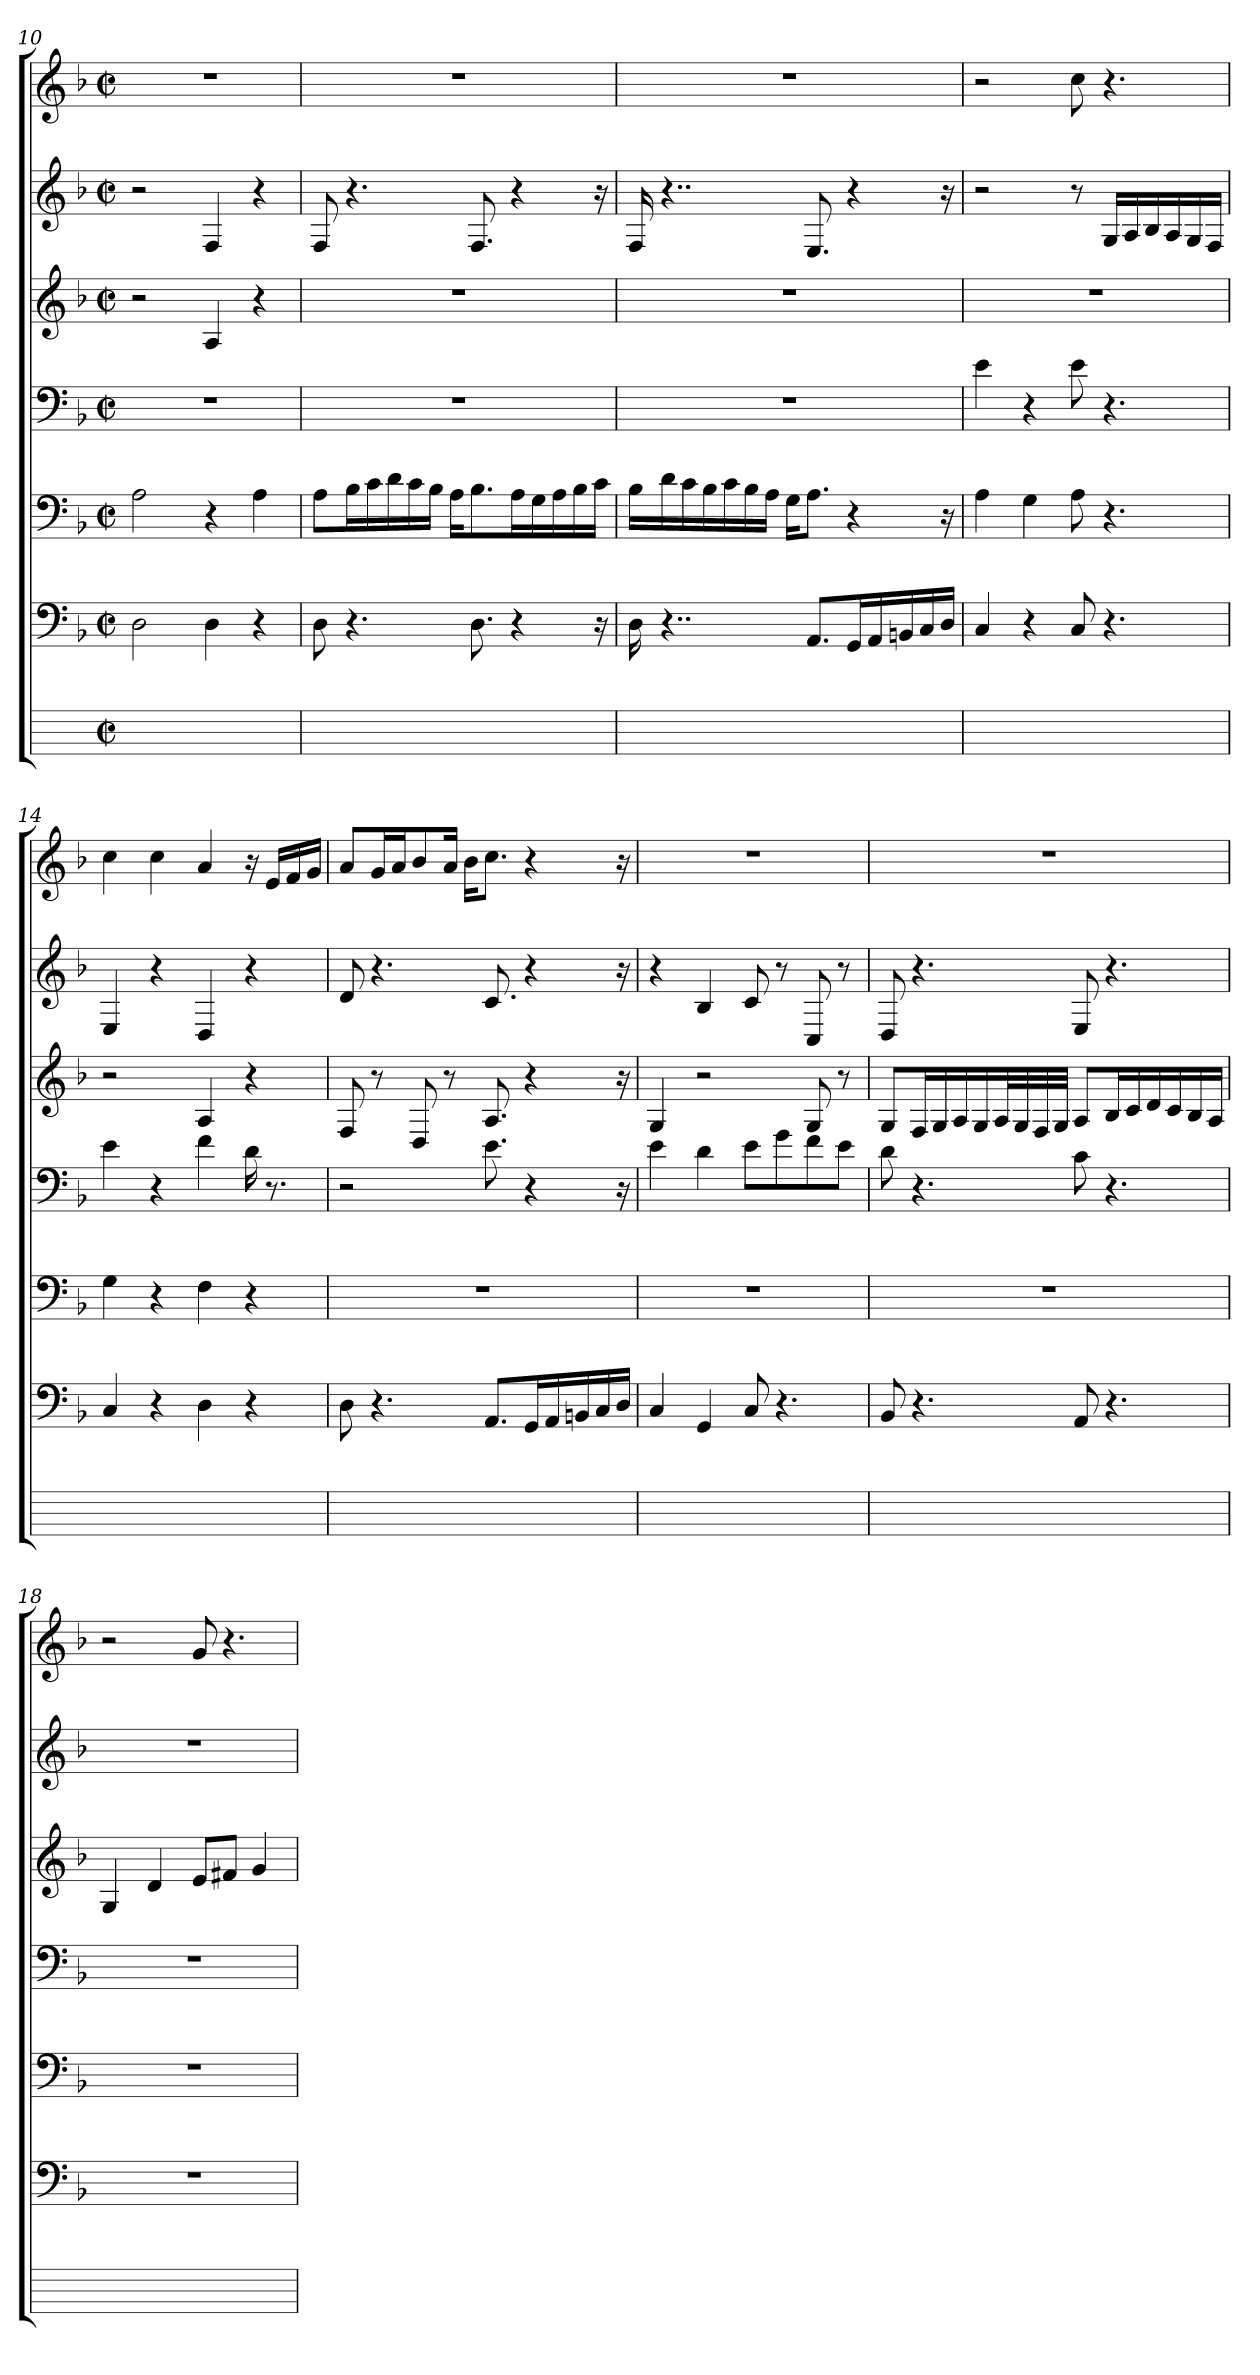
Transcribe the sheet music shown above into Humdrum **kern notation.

**kern	**kern	**kern	**kern	**kern	**kern	**kern
*part7	*part6	*part5	*part4	*part3	*part2	*part1
*staff7	*staff6	*staff5	*staff4	*staff3	*staff2	*staff1
*	*clefF4	*clefF4	*clefF4	*clefG2	*clefG2	*clefG2
*	*k[b-]	*k[b-]	*k[b-]	*k[b-]	*k[b-]	*k[b-]
*	*F:	*F:	*F:	*F:	*F:	*F:
*M2/2	*M2/2	*M2/2	*M2/2	*M2/2	*M2/2	*M2/2
*met(c|)	*met(c|)	*met(c|)	*met(c|)	*met(c|)	*met(c|)	*met(c|)
=10	=10	=10	=10	=10	=10	=10
1ryy	2D	2A	1r	2r	2r	1r
.	4Di	4r	.	4A	4F	.
.	4r	4Ai	.	4r	4r	.
=11	=11	=11	=11	=11	=11	=11
1ryy	8D	8AL	1r	1r	8F	1r
.	4.r	16B-jL	.	.	4.r	.
.	.	16cj	.	.	.	.
.	.	16dj	.	.	.	.
.	.	16cj	.	.	.	.
.	.	16B-jJJ	.	.	.	.
.	.	16AjKL	.	.	.	.
.	8.D	8.B-	.	.	8.F	.
.	4r	16AjL	.	.	4r	.
.	.	16Gj	.	.	.	.
.	.	16Aj	.	.	.	.
.	.	16B-j	.	.	.	.
.	16r	16cjJJ	.	.	16r	.
=12	=12	=12	=12	=12	=12	=12
1ryy	16Di	16B-iLL	1r	1r	16Fi	1r
.	4..r	16dj	.	.	4..r	.
.	.	16cj	.	.	.	.
.	.	16B-j	.	.	.	.
.	.	16cj	.	.	.	.
.	.	16B-j	.	.	.	.
.	.	16AjJJ	.	.	.	.
.	.	16GjKL	.	.	.	.
.	8.AAL	8.AJ	.	.	8.E	.
.	16GGjL	4r	.	.	4r	.
.	16AAj	.	.	.	.	.
.	16BBnj	.	.	.	.	.
.	16Cj	.	.	.	.	.
.	16DjJJ	16r	.	.	16r	.
=13	=13	=13	=13	=13	=13	=13
1ryy	4C	4A	4e	1r	2r	2r
.	4r	4G	4r	.	.	.
.	8C	8A	8ei	.	8r	8cc
.	4.r	4.r	4.r	.	16GjLL	4.r
.	.	.	.	.	16Aj	.
.	.	.	.	.	16B-j	.
.	.	.	.	.	16Aj	.
.	.	.	.	.	16Gj	.
.	.	.	.	.	16FjJJ	.
=14	=14	=14	=14	=14	=14	=14
1ryy	4C	4G	4e	2r	4E	4cc
.	4r	4r	4r	.	4r	4cc
.	4D	4F	4f	4A	4D	4a
.	4r	4r	16dZ	4r	4r	16r
.	.	.	8.r	.	.	16ejLL
.	.	.	.	.	.	16fj
.	.	.	.	.	.	16gjJJ
=15	=15	=15	=15	=15	=15	=15
1ryy	8Di	1r	2r	8F	8d	8aiL
.	4.r	.	.	8r	4.r	16gjL
.	.	.	.	.	.	16ajJ
.	.	.	.	8D	.	8b-
.	.	.	.	8r	.	16ajJk
.	.	.	.	.	.	16b-jKL
.	8.AAL	.	8.e	8.A	8.c	8.ccJ
.	16GGjL	.	4r	4r	4r	4r
.	16AAj	.	.	.	.	.
.	16BBnj	.	.	.	.	.
.	16Cj	.	.	.	.	.
.	16DjJJ	.	16r	16r	16r	16r
=16	=16	=16	=16	=16	=16	=16
1ryy	4C	1r	4e	4G	4r	1r
.	4GG	.	4d	2r	4B-	.
.	8C	.	8eL	.	8c	.
.	4.r	.	8gj	.	8r	.
.	.	.	8fZ	8G	8C	.
.	.	.	8ejJ	8r	8r	.
=17	=17	=17	=17	=17	=17	=17
1ryy	8BB-	1r	8d	8GL	8D	1r
.	4.r	.	4.r	16FjL	4.r	.
.	.	.	.	16Gj	.	.
.	.	.	.	16AZ	.	.
.	.	.	.	16Gj	.	.
.	.	.	.	32AjL	.	.
.	.	.	.	32Gj	.	.
.	.	.	.	32Fj	.	.
.	.	.	.	32GjJJJ	.	.
.	8AA	.	8c	8AL	8E	.
.	4.r	.	4.r	16B-jL	4.r	.
.	.	.	.	16cj	.	.
.	.	.	.	16dj	.	.
.	.	.	.	16cj	.	.
.	.	.	.	16B-j	.	.
.	.	.	.	16AjJJ	.	.
=18	=18	=18	=18	=18	=18	=18
1ryy	1r	1r	1r	4G	1r	2r
.	.	.	.	4d	.	.
.	.	.	.	8eL	.	8g
.	.	.	.	8f#XjJ	.	4.r
.	.	.	.	4g	.	.
=	=	=	=	=	=	=
*-	*-	*-	*-	*-	*-	*-
